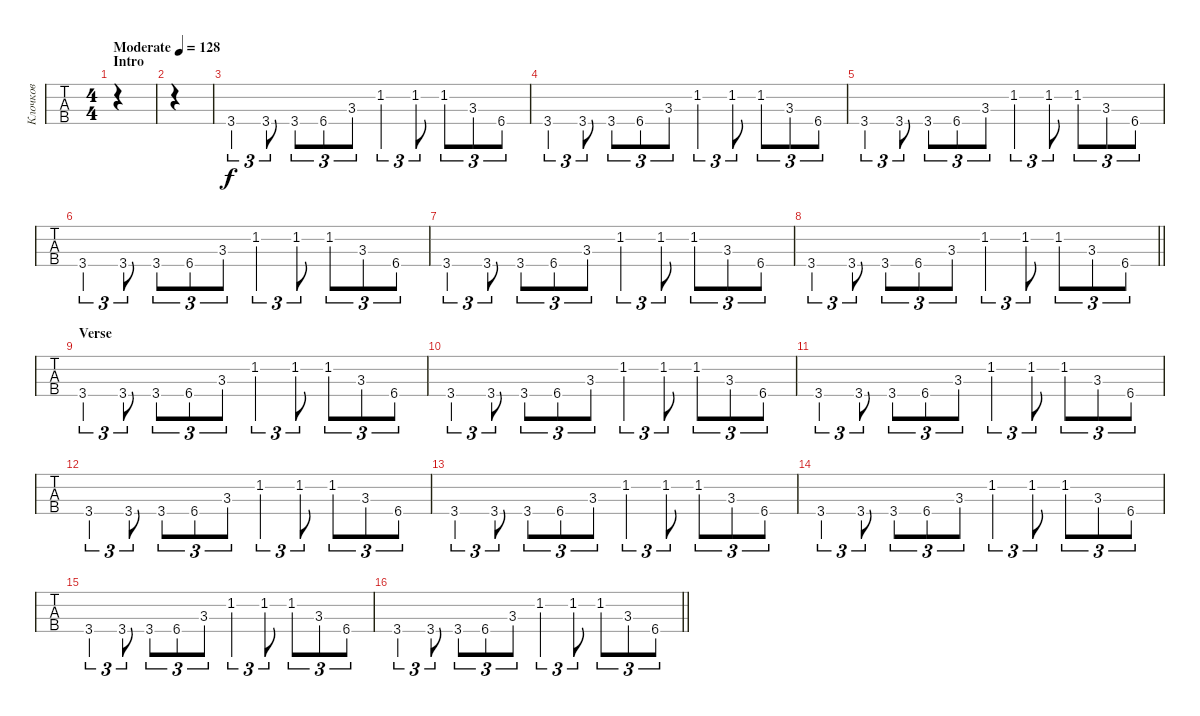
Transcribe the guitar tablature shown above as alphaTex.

\track ("Клочков" "Клочков") {instrument electricbassfinger}
\staff {tabs}
\tuning (G2 D2 A1 D1) {hide}
\ts (4 4)
\section ("" "Intro")
\tempo (128 "Moderate")
\clef f4
\ks c
|
|
3.4.4{tu (3 2)} 3.4.8{tu (3 2)} 3.4.8{tu (3 2)} 6.4.8{tu (3 2)} 3.3.8{tu (3 2)} 1.2.4{tu (3 2)} 1.2.8{tu (3 2)} 1.2.8{tu (3 2)} 3.3.8{tu (3 2)} 6.4.8{tu (3 2)} |
3.4.4{tu (3 2)} 3.4.8{tu (3 2)} 3.4.8{tu (3 2)} 6.4.8{tu (3 2)} 3.3.8{tu (3 2)} 1.2.4{tu (3 2)} 1.2.8{tu (3 2)} 1.2.8{tu (3 2)} 3.3.8{tu (3 2)} 6.4.8{tu (3 2)} |
3.4.4{tu (3 2)} 3.4.8{tu (3 2)} 3.4.8{tu (3 2)} 6.4.8{tu (3 2)} 3.3.8{tu (3 2)} 1.2.4{tu (3 2)} 1.2.8{tu (3 2)} 1.2.8{tu (3 2)} 3.3.8{tu (3 2)} 6.4.8{tu (3 2)} |
3.4.4{tu (3 2)} 3.4.8{tu (3 2)} 3.4.8{tu (3 2)} 6.4.8{tu (3 2)} 3.3.8{tu (3 2)} 1.2.4{tu (3 2)} 1.2.8{tu (3 2)} 1.2.8{tu (3 2)} 3.3.8{tu (3 2)} 6.4.8{tu (3 2)} |
3.4.4{tu (3 2)} 3.4.8{tu (3 2)} 3.4.8{tu (3 2)} 6.4.8{tu (3 2)} 3.3.8{tu (3 2)} 1.2.4{tu (3 2)} 1.2.8{tu (3 2)} 1.2.8{tu (3 2)} 3.3.8{tu (3 2)} 6.4.8{tu (3 2)} |
\barLineRight lightlight
3.4.4{tu (3 2)} 3.4.8{tu (3 2)} 3.4.8{tu (3 2)} 6.4.8{tu (3 2)} 3.3.8{tu (3 2)} 1.2.4{tu (3 2)} 1.2.8{tu (3 2)} 1.2.8{tu (3 2)} 3.3.8{tu (3 2)} 6.4.8{tu (3 2)} |
\section ("" "Verse")
3.4.4{tu (3 2)} 3.4.8{tu (3 2)} 3.4.8{tu (3 2)} 6.4.8{tu (3 2)} 3.3.8{tu (3 2)} 1.2.4{tu (3 2)} 1.2.8{tu (3 2)} 1.2.8{tu (3 2)} 3.3.8{tu (3 2)} 6.4.8{tu (3 2)} |
3.4.4{tu (3 2)} 3.4.8{tu (3 2)} 3.4.8{tu (3 2)} 6.4.8{tu (3 2)} 3.3.8{tu (3 2)} 1.2.4{tu (3 2)} 1.2.8{tu (3 2)} 1.2.8{tu (3 2)} 3.3.8{tu (3 2)} 6.4.8{tu (3 2)} |
3.4.4{tu (3 2)} 3.4.8{tu (3 2)} 3.4.8{tu (3 2)} 6.4.8{tu (3 2)} 3.3.8{tu (3 2)} 1.2.4{tu (3 2)} 1.2.8{tu (3 2)} 1.2.8{tu (3 2)} 3.3.8{tu (3 2)} 6.4.8{tu (3 2)} |
3.4.4{tu (3 2)} 3.4.8{tu (3 2)} 3.4.8{tu (3 2)} 6.4.8{tu (3 2)} 3.3.8{tu (3 2)} 1.2.4{tu (3 2)} 1.2.8{tu (3 2)} 1.2.8{tu (3 2)} 3.3.8{tu (3 2)} 6.4.8{tu (3 2)} |
3.4.4{tu (3 2)} 3.4.8{tu (3 2)} 3.4.8{tu (3 2)} 6.4.8{tu (3 2)} 3.3.8{tu (3 2)} 1.2.4{tu (3 2)} 1.2.8{tu (3 2)} 1.2.8{tu (3 2)} 3.3.8{tu (3 2)} 6.4.8{tu (3 2)} |
3.4.4{tu (3 2)} 3.4.8{tu (3 2)} 3.4.8{tu (3 2)} 6.4.8{tu (3 2)} 3.3.8{tu (3 2)} 1.2.4{tu (3 2)} 1.2.8{tu (3 2)} 1.2.8{tu (3 2)} 3.3.8{tu (3 2)} 6.4.8{tu (3 2)} |
3.4.4{tu (3 2)} 3.4.8{tu (3 2)} 3.4.8{tu (3 2)} 6.4.8{tu (3 2)} 3.3.8{tu (3 2)} 1.2.4{tu (3 2)} 1.2.8{tu (3 2)} 1.2.8{tu (3 2)} 3.3.8{tu (3 2)} 6.4.8{tu (3 2)} |
\barLineRight lightlight
3.4.4{tu (3 2)} 3.4.8{tu (3 2)} 3.4.8{tu (3 2)} 6.4.8{tu (3 2)} 3.3.8{tu (3 2)} 1.2.4{tu (3 2)} 1.2.8{tu (3 2)} 1.2.8{tu (3 2)} 3.3.8{tu (3 2)} 6.4.8{tu (3 2)}
